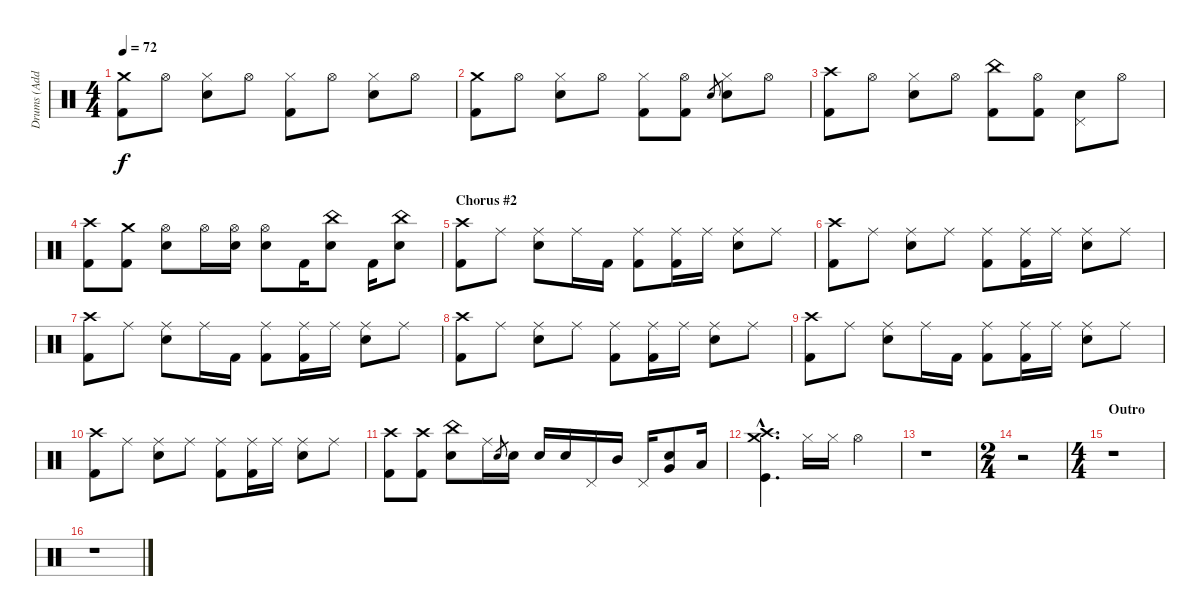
\track ("Drums (Added by Leonardo_codev)" "Drums (Add") {instrument percussion}
\staff {score}
\articulation defaults
\ts (4 4)
\tempo 72
\clef neutral
\ks c
("Crash medium (hit)" "Kick (hit) 2").8{dy f} "Hi-Hat (open)".8 ("Hi-Hat (closed)" "Electric Snare (hit)").8 "Hi-Hat (open)".8 ("Hi-Hat (closed)" "Kick (hit) 2").8 "Hi-Hat (open)".8 ("Hi-Hat (closed)" "Electric Snare (hit)").8 "Hi-Hat (open)".8 |
("Crash medium (hit)" "Kick (hit) 2").8 "Hi-Hat (open)".8 ("Hi-Hat (closed)" "Electric Snare (hit)").8 "Hi-Hat (open)".8 ("Hi-Hat (closed)" "Kick (hit) 2").8 ("Hi-Hat (open)" "Kick (hit) 2").8 "Electric Snare (hit)".8{gr} ("Hi-Hat (closed)" "Electric Snare (hit)").8 "Hi-Hat (open)".8 |
("Crash high (hit)" "Kick (hit) 2").8 "Hi-Hat (open)".8 ("Hi-Hat (closed)" "Electric Snare (hit)").8 "Hi-Hat (open)".8 ("China (hit)" "Kick (hit) 2").8 ("Hi-Hat (open)" "Kick (hit) 2").8 ("Electric Snare (hit)" "Pedal Hi-Hat (hit)").8 "Hi-Hat (open)".8 |
("Crash high (hit)" "Kick (hit) 2").8 ("Crash medium (hit)" "Kick (hit) 2").8 ("Hi-Hat (open)" "Electric Snare (hit)").8 "Hi-Hat (open)".16 ("Hi-Hat (open)" "Electric Snare (hit)").16 ("Hi-Hat (open)" "Electric Snare (hit)").8 "Kick (hit) 2".16 ("China (hit)" "Electric Snare (hit)").8 "Kick (hit) 2".16 ("China (hit)" "Electric Snare (hit)").8 |
\section ("" "Chorus #2")
("Crash high (hit)" "Kick (hit) 2").8 "Ride (middle)".8 ("Ride (middle)" "Electric Snare (hit)").8 "Ride (middle)".16 "Kick (hit) 2".16 ("Ride (middle)" "Kick (hit) 2").8 ("Ride (middle)" "Kick (hit) 2").16 "Ride (middle)".16 ("Ride (middle)" "Electric Snare (hit)").8 "Ride (middle)".8 |
("Crash high (hit)" "Kick (hit) 2").8 "Ride (middle)".8 ("Ride (middle)" "Electric Snare (hit)").8 "Ride (middle)".8 ("Ride (middle)" "Kick (hit) 2").8 ("Ride (middle)" "Kick (hit) 2").16 "Ride (middle)".16 ("Ride (middle)" "Electric Snare (hit)").8 "Ride (middle)".8 |
("Crash high (hit)" "Kick (hit) 2").8 "Ride (middle)".8 ("Ride (middle)" "Electric Snare (hit)").8 "Ride (middle)".16 "Kick (hit) 2".16 ("Ride (middle)" "Kick (hit) 2").8 ("Ride (middle)" "Kick (hit) 2").16 "Ride (middle)".16 ("Ride (middle)" "Electric Snare (hit)").8 "Ride (middle)".8 |
("Crash high (hit)" "Kick (hit) 2").8 "Ride (middle)".8 ("Ride (middle)" "Electric Snare (hit)").8 "Ride (middle)".8 ("Ride (middle)" "Kick (hit) 2").8 ("Ride (middle)" "Kick (hit) 2").16 "Ride (middle)".16 ("Ride (middle)" "Electric Snare (hit)").8 "Ride (middle)".8 |
("Crash high (hit)" "Kick (hit) 2").8 "Ride (middle)".8 ("Ride (middle)" "Electric Snare (hit)").8 "Ride (middle)".16 "Kick (hit) 2".16 ("Ride (middle)" "Kick (hit) 2").8 ("Ride (middle)" "Kick (hit) 2").16 "Ride (middle)".16 ("Ride (middle)" "Electric Snare (hit)").8 "Ride (middle)".8 |
("Crash high (hit)" "Kick (hit) 2").8 "Ride (middle)".8 ("Ride (middle)" "Electric Snare (hit)").8 "Ride (middle)".8 ("Ride (middle)" "Kick (hit) 2").8 ("Ride (middle)" "Kick (hit) 2").16 "Ride (middle)".16 ("Ride (middle)" "Electric Snare (hit)").8 "Ride (middle)".8 |
("Crash high (hit)" "Kick (hit) 2").8 ("Crash high (hit)" "Kick (hit) 2").8 ("China (hit)" "Electric Snare (hit)").8 "Ride (middle)".16 "Electric Snare (hit)".8{gr} "Electric Snare (hit)".16 "Electric Snare (hit)".16 "Electric Snare (hit)".16 "Pedal Hi-Hat (hit)".16 "Mid Tom (hit)".16 "Pedal Hi-Hat (hit)".16 ("Very Low Tom (hit)" "Electric Snare (hit)").8 "Low Tom (hit)".16 |
("Crash high (hit)"{hac} "Crash medium (hit)"{hac} "Kick (hit)"{hac}).4{d} "Hi-Hat (closed)".16 "Hi-Hat (closed)".16 "Hi-Hat (open)".2 |
r.1 |
\ts (2 4)
r.2 |
\ts (4 4)
\section ("" "Outro")
r.1 |
r.1
